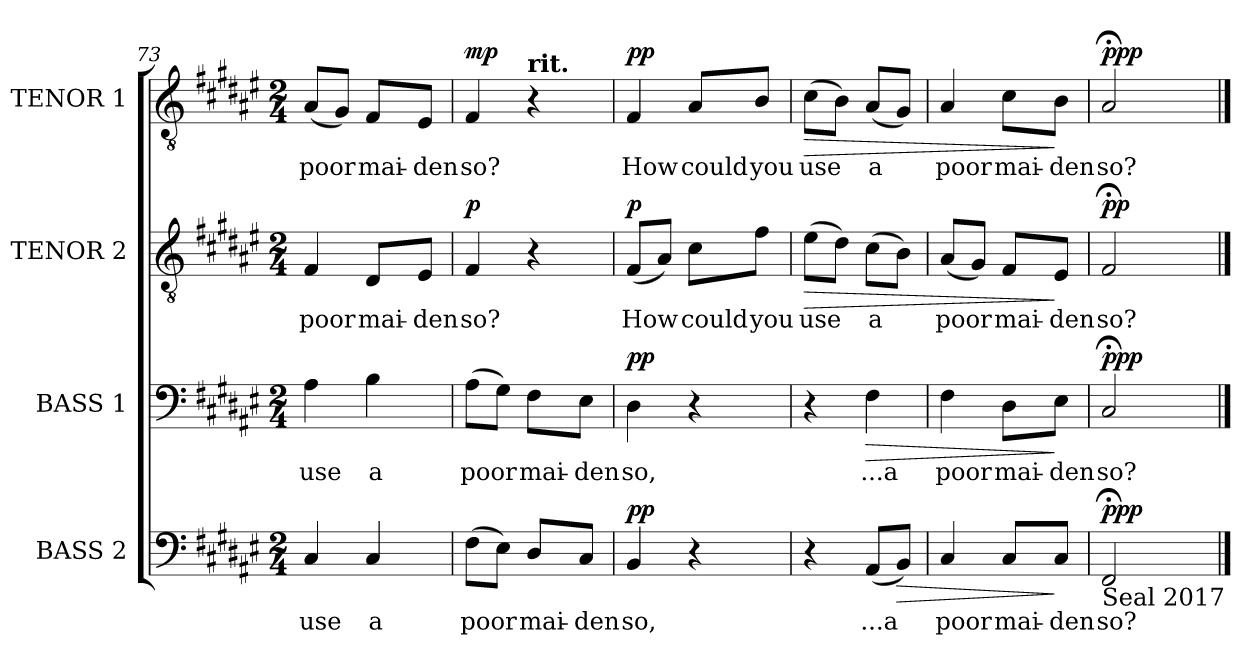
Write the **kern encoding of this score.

**kern	**text	**dynam	**kern	**text	**dynam	**kern	**text	**dynam	**kern	**text	**dynam
*part4	*part4	*part4	*part3	*part3	*part3	*part2	*part2	*part2	*part1	*part1	*part1
*staff4	*staff4	*staff4	*staff3	*staff3	*staff3	*staff2	*staff2	*staff2	*staff1	*staff1	*staff1
*I"BASS 2	*	*	*I"BASS 1	*	*	*I"TENOR 2	*	*	*I"TENOR 1	*	*
*I'B. 2	*	*	*I'B. 1	*	*	*I'T. 2	*	*	*I'T. 1	*	*
!!LO:LB:g=z
*clefF4	*	*	*clefF4	*	*	*clefGv2	*	*	*clefGv2	*	*
*	*	*	*	*	*	*ITrd7c12	*	*	*ITrd7c12	*	*
*k[f#c#g#d#a#e#]	*	*	*k[f#c#g#d#a#e#]	*	*	*k[f#c#g#d#a#e#]	*	*	*k[f#c#g#d#a#e#]	*	*
*F#:	*	*	*F#:	*	*	*F#:	*	*	*F#:	*	*
*M2/4	*	*	*M2/4	*	*	*M2/4	*	*	*M2/4	*	*
=73	=73	=73	=73	=73	=73	=73	=73	=73	=73	=73	=73
!	!LO:LY:b:color=#000000	!	!	!	!	!	!	!	!	!	!
!	!	!	!	!LO:LY:b:color=#000000	!	!	!	!	!	!	!
!	!	!	!	!	!	!	!LO:LY:b:color=#000000	!	!	!	!
!	!	!	!	!	!	!	!	!	!	!LO:LY:b:color=#000000	!
4C#i/	use	.	4A#i\	use	.	4FF#i/	poor	.	(8AA#i/L	poor	.
.	.	.	.	.	.	.	.	.	8GG#i/J)	.	.
!	!LO:LY:b:color=#000000	!	!	!	!	!	!	!	!	!	!
!	!	!	!	!LO:LY:b:color=#000000	!	!	!	!	!	!	!
!	!	!	!	!	!	!	!LO:LY:b:color=#000000	!	!	!	!
!	!	!	!	!	!	!	!	!	!	!LO:LY:b:color=#000000	!
4C#i/	a	.	4Bi\	a	.	8DD#i/L	mai-	.	8FF#i/L	mai-	.
!	!	!	!	!	!	!	!LO:LY:b:color=#000000	!	!	!	!
!	!	!	!	!	!	!	!	!	!	!LO:LY:b:color=#000000	!
.	.	.	.	.	.	8EE#i/J	-den	.	8EE#i/J	-den	.
=74	=74	=74	=74	=74	=74	=74	=74	=74	=74	=74	=74
!	!LO:LY:b:color=#000000	!	!	!	!	!	!	!	!	!	!
!	!	!	!	!LO:LY:b:color=#000000	!	!	!	!	!	!	!
!	!	!	!	!	!	!	!LO:LY:b:color=#000000	!	!	!	!
!	!	!	!	!	!	!	!	!	!	!LO:LY:b:color=#000000	!
(8F#i\L	poor	.	(8A#i\L	poor	.	4FF#i/	so?	p	4FF#i/	so?	mp
8E#i\J)	.	.	8G#i\J)	.	.	.	.	.	.	.	.
!	!LO:LY:b:color=#000000	!	!	!	!	!	!	!	!	!	!
!	!	!	!	!	!	!	!	!	!LO:TX:a:B:t=rit.	!	!
!	!	!	!	!LO:LY:b:color=#000000	!	!	!	!	!	!	!
8D#i/L	mai-	.	8F#i\L	mai-	.	4r	.	.	4r	.	.
!	!LO:LY:b:color=#000000	!	!	!	!	!	!	!	!	!	!
!	!	!	!	!LO:LY:b:color=#000000	!	!	!	!	!	!	!
8C#i/J	-den	.	8E#i\J	-den	.	.	.	.	.	.	.
=75	=75	=75	=75	=75	=75	=75	=75	=75	=75	=75	=75
!	!LO:LY:b:color=#000000	!	!	!	!	!	!	!	!	!	!
!	!	!	!	!LO:LY:b:color=#000000	!	!	!	!	!	!	!
!	!	!	!	!	!	!	!LO:LY:b:color=#000000	!	!	!	!
!	!	!	!	!	!	!	!	!	!	!LO:LY:b:color=#000000	!
4BBi/	so,	pp	4D#i\	so,	pp	(8FF#i/L	How	p	4FF#i/	How	pp
.	.	.	.	.	.	8AA#i/J)	.	.	.	.	.
!	!	!	!	!	!	!	!LO:LY:b:color=#000000	!	!	!	!
!	!	!	!	!	!	!	!	!	!	!LO:LY:b:color=#000000	!
4r	.	.	4r	.	.	8C#i\L	could	.	8AA#i/L	could	.
!	!	!	!	!	!	!	!LO:LY:b:color=#000000	!	!	!	!
!	!	!	!	!	!	!	!	!	!	!LO:LY:b:color=#000000	!
.	.	.	.	.	.	8F#i\J	you	.	8BBi/J	you	.
=76	=76	=76	=76	=76	=76	=76	=76	=76	=76	=76	=76
!	!	!	!	!	!	!	!LO:LY:b:color=#000000	!LO:HP:b	!	!	!
!	!	!	!	!	!	!	!	!	!	!LO:LY:b:color=#000000	!LO:HP:b
4r	.	.	4r	.	.	(8E#i\L	use	>	(8C#i\L	use	>
.	.	.	.	.	.	8D#i\J)	.	.	8BBi\J)	.	.
!	!LO:LY:b:color=#000000	!	!	!	!	!	!	!	!	!	!
!	!	!	!	!LO:LY:b:color=#000000	!LO:HP:b	!	!	!	!	!	!
!	!	!	!	!	!	!	!LO:LY:b:color=#000000	!	!	!	!
!	!	!	!	!	!	!	!	!	!	!LO:LY:b:color=#000000	!
(8AA#i/L	...a	.	4F#i\	...a	>	(8C#i\L	a	.	(8AA#i/L	a	.
!	!	!LO:HP:b	!	!	!	!	!	!	!	!	!
8BBi/J)	.	>	.	.	.	8BBi\J)	.	.	8GG#i/J)	.	.
=77	=77	=77	=77	=77	=77	=77	=77	=77	=77	=77	=77
!	!LO:LY:b:color=#000000	!	!	!	!	!	!	!	!	!	!
!	!	!	!	!LO:LY:b:color=#000000	!	!	!	!	!	!	!
!	!	!	!	!	!	!	!LO:LY:b:color=#000000	!	!	!	!
!	!	!	!	!	!	!	!	!	!	!LO:LY:b:color=#000000	!
4C#i/	poor	.	4F#i\	poor	.	(8AA#i/L	poor	.	4AA#i/	poor	.
.	.	.	.	.	.	8GG#i/J)	.	.	.	.	.
!	!LO:LY:b:color=#000000	!	!	!	!	!	!	!	!	!	!
!	!	!	!	!LO:LY:b:color=#000000	!	!	!	!	!	!	!
!	!	!	!	!	!	!	!LO:LY:b:color=#000000	!	!	!	!
!	!	!	!	!	!	!	!	!	!	!LO:LY:b:color=#000000	!
8C#i/L	mai-	.	8D#i\L	mai-	.	8FF#i/L	mai-	.	8C#i\L	mai-	.
!	!LO:LY:b:color=#000000	!	!	!	!	!	!	!	!	!	!
!	!	!	!	!LO:LY:b:color=#000000	!	!	!	!	!	!	!
!	!	!	!	!	!	!	!LO:LY:b:color=#000000	!	!	!	!
!	!	!	!	!	!	!	!	!	!	!LO:LY:b:color=#000000	!
8C#i/J	-den	]	8E#i\J	-den	]	8EE#i/J	-den	]	8BBi\J	-den	]
=78	=78	=78	=78	=78	=78	=78	=78	=78	=78	=78	=78
!	!LO:LY:b:color=#000000	!	!	!	!	!	!	!	!	!	!
!	!	!	!	!LO:LY:b:color=#000000	!	!	!	!	!	!	!
!	!	!	!	!	!	!	!LO:LY:b:color=#000000	!	!	!	!
!LO:TX:b:t=Seal 2017	!	!	!	!	!	!	!	!	!	!	!
!	!	!	!	!	!	!	!	!	!	!LO:LY:b:color=#000000	!
2FF#;i/	so?	ppp	2C#;i/	so?	ppp	2FF#;i/	so?	pp	2AA#;i/	so?	ppp
==	==	==	==	==	==	==	==	==	==	==	==
*-	*-	*-	*-	*-	*-	*-	*-	*-	*-	*-	*-
